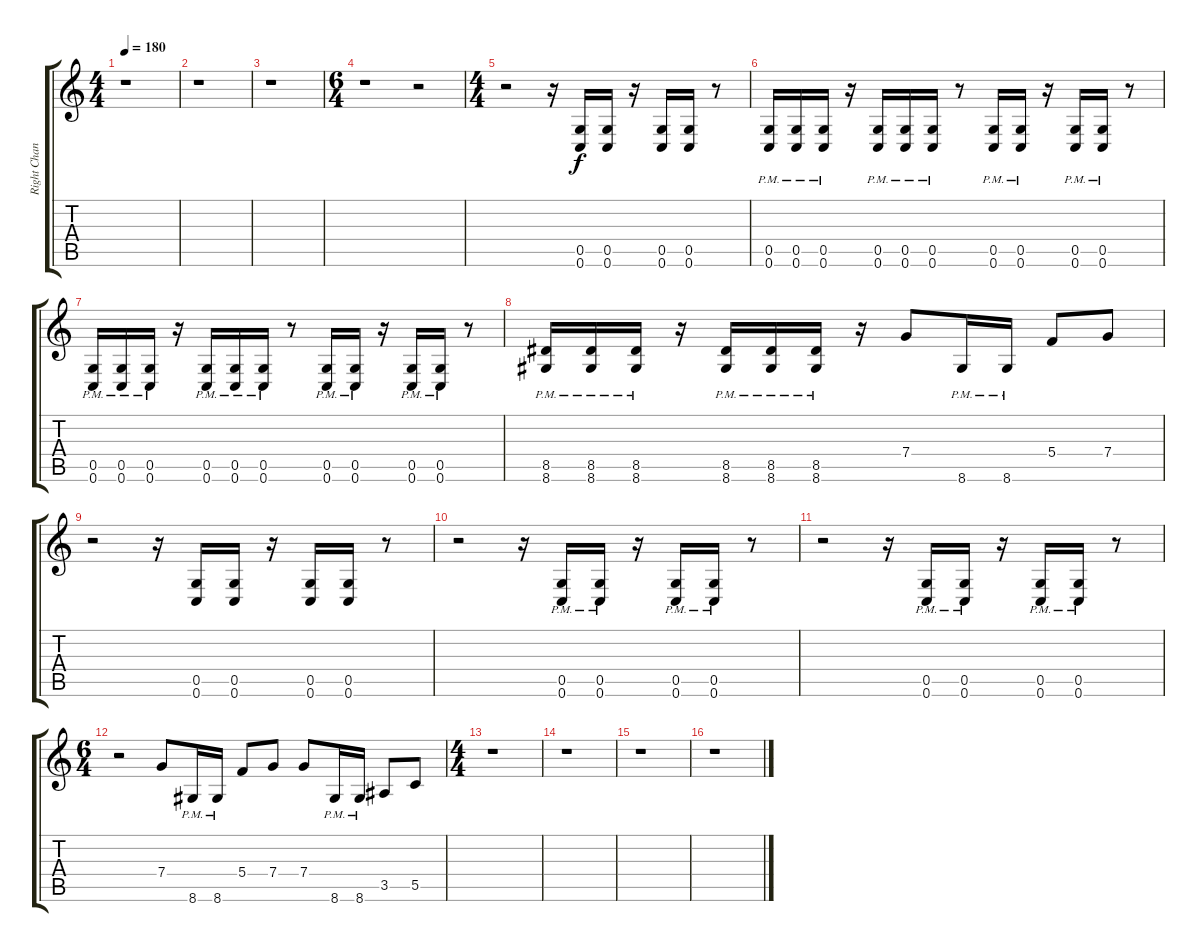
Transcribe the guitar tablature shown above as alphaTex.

\track ("Right Channel" "Right Chan") {instrument distortionguitar}
\staff {score tabs}
\tuning (D4 A3 F3 C3 G2 C2) {hide}
\ts (4 4)
\tempo 180
\clef g2
\ks c
r.1{dy f} |
r.1 |
r.1 |
\ts (6 4)
r.1 r.2 |
\ts (4 4)
r.2 r.16 (0.5 0.6).16 (0.5 0.6).16 r.16 (0.5 0.6).16 (0.5 0.6).16 r.8 |
(0.5{pm} 0.6{pm}).16 (0.5{pm} 0.6{pm}).16 (0.5{pm} 0.6{pm}).16 r.16 (0.5{pm} 0.6{pm}).16 (0.5{pm} 0.6{pm}).16 (0.5{pm} 0.6{pm}).16 r.8 (0.5{pm} 0.6{pm}).16 (0.5{pm} 0.6{pm}).16 r.16 (0.5{pm} 0.6{pm}).16 (0.5{pm} 0.6{pm}).16 r.8 |
(0.5{pm} 0.6{pm}).16 (0.5{pm} 0.6{pm}).16 (0.5{pm} 0.6{pm}).16 r.16 (0.5{pm} 0.6{pm}).16 (0.5{pm} 0.6{pm}).16 (0.5{pm} 0.6{pm}).16 r.8 (0.5{pm} 0.6{pm}).16 (0.5{pm} 0.6{pm}).16 r.16 (0.5{pm} 0.6{pm}).16 (0.5{pm} 0.6{pm}).16 r.8 |
(8.5{pm} 8.6{pm}).16 (8.5{pm} 8.6{pm}).16 (8.5{pm} 8.6{pm}).16 r.16 (8.5{pm} 8.6{pm}).16 (8.5{pm} 8.6{pm}).16 (8.5{pm} 8.6{pm}).16 r.16 7.4.8 8.6{pm}.16 8.6{pm}.16 5.4.8 7.4.8 |
r.2 r.16 (0.5 0.6).16 (0.5 0.6).16 r.16 (0.5 0.6).16 (0.5 0.6).16 r.8 |
r.2 r.16 (0.5{pm} 0.6{pm}).16 (0.5{pm} 0.6{pm}).16 r.16 (0.5{pm} 0.6{pm}).16 (0.5{pm} 0.6{pm}).16 r.8 |
r.2 r.16 (0.5{pm} 0.6{pm}).16 (0.5{pm} 0.6{pm}).16 r.16 (0.5{pm} 0.6{pm}).16 (0.5{pm} 0.6{pm}).16 r.8 |
\ts (6 4)
r.2 7.4.8 8.6{pm}.16 8.6{pm}.16 5.4.8 7.4.8 7.4.8 8.6{pm}.16 8.6{pm}.16 3.5.8 5.5.8 |
\ts (4 4)
r.1 |
r.1 |
r.1 |
r.1
